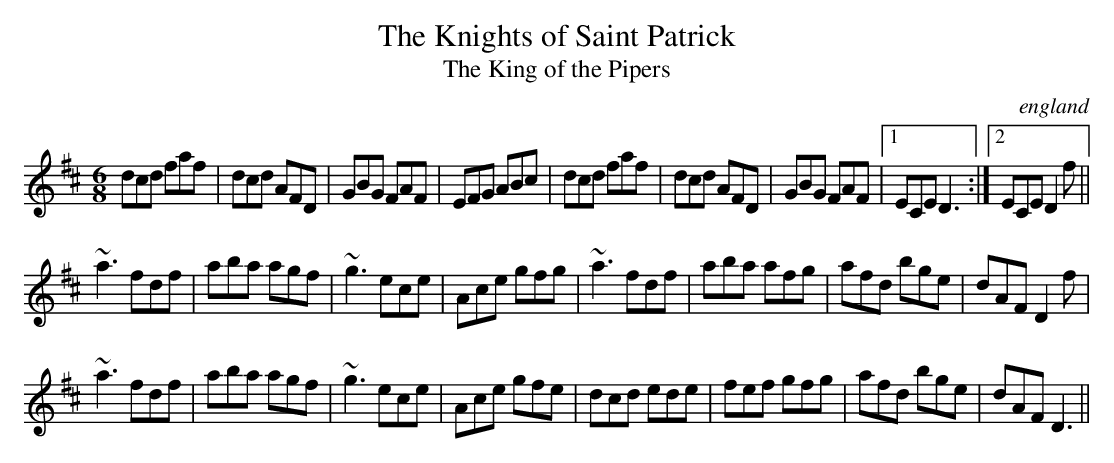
X:1
T:Knights of Saint Patrick, The
T:King of the Pipers, The
O:england
M:6/8
K:D
dcd faf|dcd AFD|GBG FAF|EFG ABc|dcd faf|dcd AFD|GBG FAF|1 ECE D3:|2 ECE D2f||
~a3 fdf|aba agf|~g3 ece|Ace gfg|~a3 fdf|aba afg|afd bge|dAF D2f|
~a3 fdf|aba agf|~g3 ece|Ace gfe|dcd ede|fef gfg|afd bge|dAF D3||
